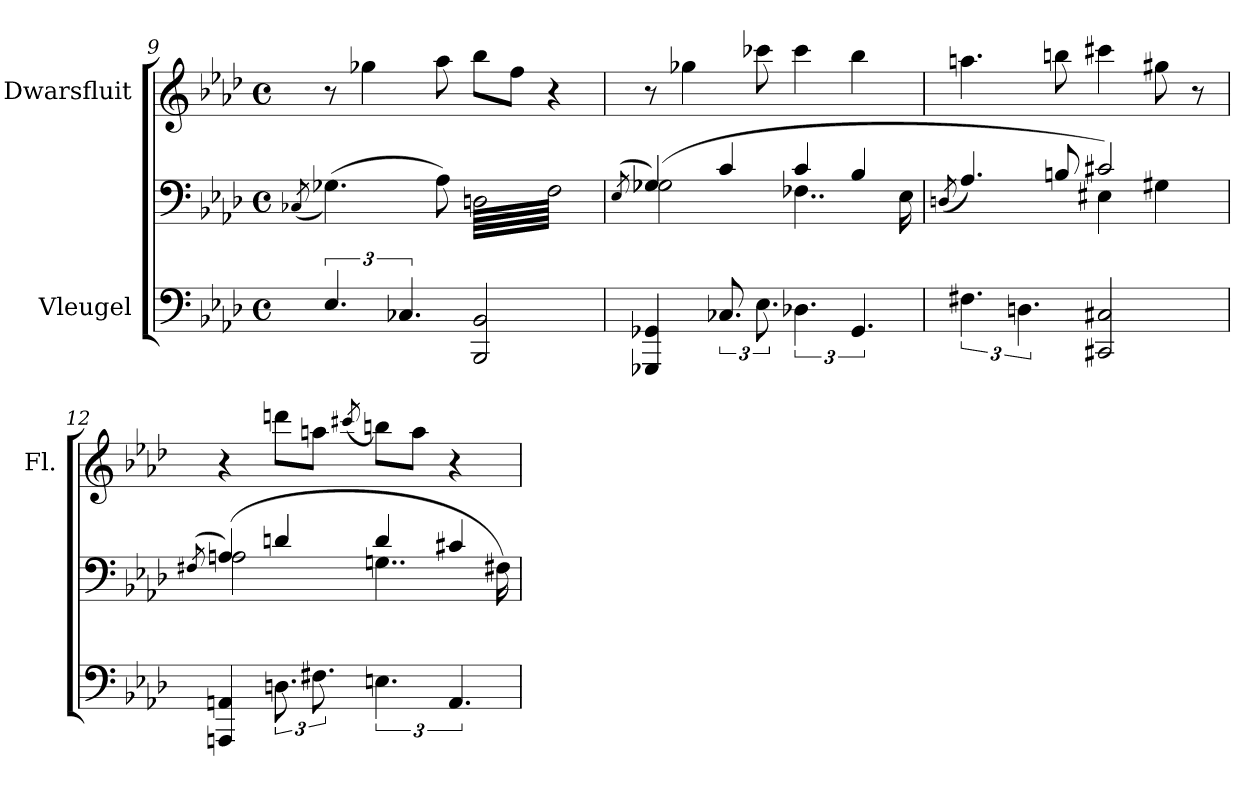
**kern	**kern	**kern
*part2	*part2	*part1
*staff3	*staff2	*staff1
*I"Vleugel	*	*I"Dwarsfluit
*	*	*I'Fl.
!!LO:LB:g=z
*clefF4	*clefF4	*clefG2
*k[b-e-a-d-]	*k[b-e-a-d-]	*k[b-e-a-d-]
*M4/4	*M4/4	*M4/4
*met(c)	*met(c)	*met(c)
=9	=9	=9
.	(8qC-X/	.
6.E-/	(4.G-X\)	8r
.	.	4gg-X\
6.C-X/	.	.
.	8A-\)	8aa-\
*	*tremolo	*
2BBB-/ 2BB-/	64Dn\LLLL	8bb-\L
.	64F\	.
.	64Dn\	.
.	64F\	.
.	64Dn\	.
.	64F\	.
.	64Dn\	.
.	64F\	.
.	64Dn\	8ff\J
.	64F\	.
.	64Dn\	.
.	64F\	.
.	64Dn\	.
.	64F\	.
.	64Dn\	.
.	64F\	.
.	64Dn\	4r
.	64F\	.
.	64Dn\	.
.	64F\	.
.	64Dn\	.
.	64F\	.
.	64Dn\	.
.	64F\	.
.	64Dn\	.
.	64F\	.
.	64Dn\	.
.	64F\	.
.	64Dn\	.
.	64F\	.
.	64Dn\	.
.	64F\JJJJ	.
*	*Xtremolo	*
=10	=10	=10
.	(8qE-/	.
*	*^	*
4GGG-X/ 4GG-X/	(4G-X/)	2G-\	8r
.	.	.	.
.	.	.	.
.	.	.	.
.	.	.	.
.	.	.	.
.	.	.	.
.	.	.	.
.	.	.	4gg-X\
.	.	.	.
.	.	.	.
.	.	.	.
.	.	.	.
.	.	.	.
.	.	.	.
.	.	.	.
12.C-X/	4c/	.	.
12.E-\	.	.	8ccc-X\
6.D-X\	4c/	4..F-X\	4ccc-\
6.GG-/	4B-/	.	4bb-\
.	.	16E-\	.
=11	=11	=11	=11
.	(8qDn/	.	.
6.F#X\	4.A-/)	2ryy	4.aan\
6.Dn\	.	.	.
.	8Bn/	.	8bbn\
2CC#X/ 2C#X/	2c#X/)	4E#X\	4ccc#X\
.	.	4G#X\	8gg#X\
.	.	.	8r
!!LO:LB:g=z
=12	=12	=12	=12
.	(8qF#X/	.	.
4AAAn/ 4AAn/	(4An/)	2A\	4r
12.Dn\	4dn/	.	8dddn\L
12.F#X\	.	.	8aan\J
.	.	.	(8qccc#X/
6.En\	4d/	4..Gn\	8bbn\L)
.	.	.	8aa\J
6.AA/	4c#X/	.	4r
.	.	16F#\)	.
*	*v	*v	*
=	=	=
*-	*-	*-
